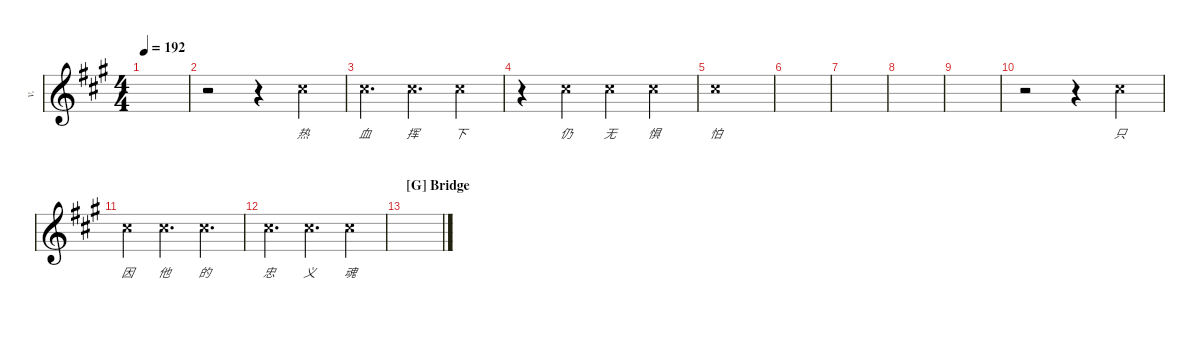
\defaultSystemsLayout 4
\hideDynamics
\bracketExtendMode nobrackets
\otherSystemsTrackNameOrientation horizontal
\track ("Vocal" "v.") {instrument distortionguitar}
\staff {score}
\tuning (Db4 Ab3 E3 B2 Gb2 B1)
\ts (4 4)
\tempo 192
\clef g2
\ks a
|
r.2{beam Down} r.4{beam Down} 0.1{x acc #}.4{lyrics (0 "热") lyrics (1 "") lyrics (2 "") lyrics (3 "") lyrics (4 "") beam Down} |
0.1{x acc #}.4{d lyrics (0 "血") lyrics (1 "") lyrics (2 "") lyrics (3 "") lyrics (4 "") beam Down} 0.1{x acc #}.4{d lyrics (0 "挥") lyrics (1 "") lyrics (2 "") lyrics (3 "") lyrics (4 "") beam Down} 0.1{x acc #}.4{lyrics (0 "下") lyrics (1 "") lyrics (2 "") lyrics (3 "") lyrics (4 "") beam Down} |
r.4{beam Down} 0.1{x acc #}.4{lyrics (0 "仍") lyrics (1 "") lyrics (2 "") lyrics (3 "") lyrics (4 "") beam Down} 0.1{x acc #}.4{lyrics (0 "无") lyrics (1 "") lyrics (2 "") lyrics (3 "") lyrics (4 "") beam Down} 0.1{x acc #}.4{lyrics (0 "惧") lyrics (1 "") lyrics (2 "") lyrics (3 "") lyrics (4 "") beam Down} |
0.1{x acc #}.1{lyrics (0 "怕") lyrics (1 "") lyrics (2 "") lyrics (3 "") lyrics (4 "") beam Down} |
|
|
|
|
r.2{beam Down} r.4{beam Down} 0.1{x acc #}.4{lyrics (0 "只") lyrics (1 "") lyrics (2 "") lyrics (3 "") lyrics (4 "") beam Down} |
0.1{x acc #}.4{lyrics (0 "因") lyrics (1 "") lyrics (2 "") lyrics (3 "") lyrics (4 "") beam Down} 0.1{x acc #}.4{d lyrics (0 "他") lyrics (1 "") lyrics (2 "") lyrics (3 "") lyrics (4 "") beam Down} 0.1{x acc #}.4{d lyrics (0 "的") lyrics (1 "") lyrics (2 "") lyrics (3 "") lyrics (4 "") beam Down} |
0.1{x acc #}.4{d lyrics (0 "忠") lyrics (1 "") lyrics (2 "") lyrics (3 "") lyrics (4 "") beam Down} 0.1{x acc #}.4{d lyrics (0 "义") lyrics (1 "") lyrics (2 "") lyrics (3 "") lyrics (4 "") beam Down} 0.1{x acc #}.4{lyrics (0 "魂") lyrics (1 "") lyrics (2 "") lyrics (3 "") lyrics (4 "") beam Down} |
\section ("G" "Bridge")
